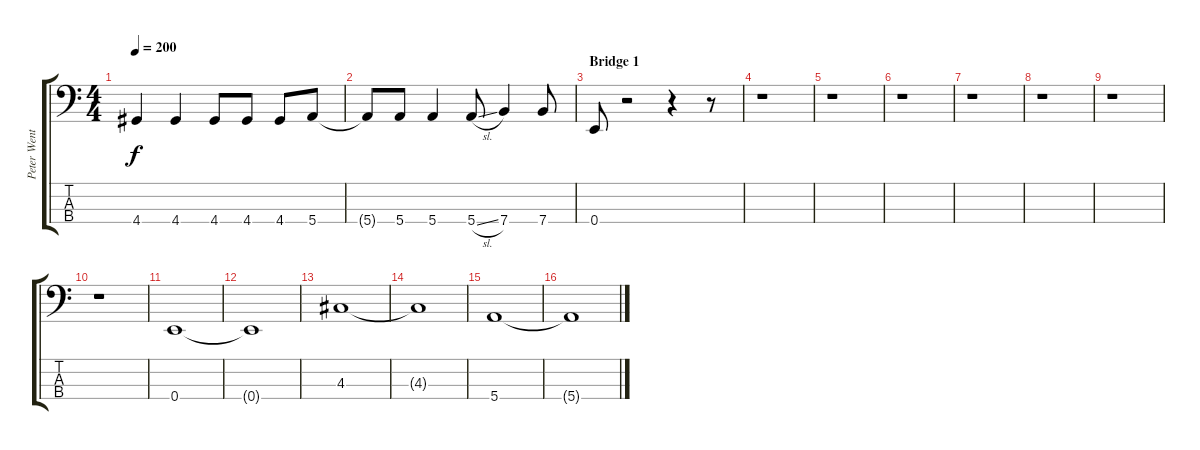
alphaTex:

\track ("Peter Wentz (Bass)" "Peter Went") {instrument electricbasspick}
\staff {score tabs}
\tuning (G2 D2 A1 E1) {hide}
\ts (4 4)
\tempo 200
\clef f4
\ks c
4.4.4{dy f} 4.4.4 4.4.8 4.4.8 4.4.8 5.4.8 |
5.4{t}.8 5.4.8 5.4.4 5.4{sl}.8 7.4.4 7.4.8 |
\section ("" "Bridge 1")
0.4.8 r.2 r.4 r.8 |
r.1 |
r.1 |
r.1 |
r.1 |
r.1 |
r.1 |
r.1 |
0.4.1 |
0.4{t}.1 |
4.3.1 |
4.3{t}.1 |
5.4.1 |
5.4{t}.1
